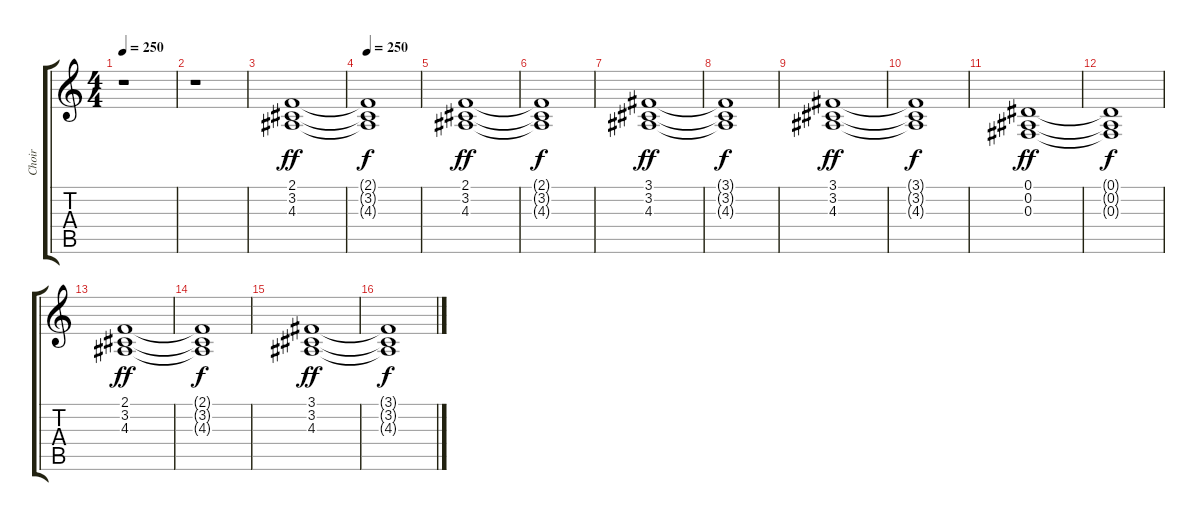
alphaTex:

\track ("Choir" "Choir") {instrument choiraahs}
\staff {score tabs}
\tuning (Eb4 Bb3 Gb3 Db3 Ab2 Eb2) {hide}
\ts (4 4)
\tempo 250
\clef g2
\ks c
r.1{dy ff instrument choiraahs} |
r.1 |
(2.1 3.2 4.3).1 |
\tempo 250
(2.1{t} 3.2{t} 4.3{t}).1{dy f} |
(2.1 3.2 4.3).1{dy ff} |
(2.1{t} 3.2{t} 4.3{t}).1{dy f} |
(3.1 3.2 4.3).1{dy ff} |
(3.1{t} 3.2{t} 4.3{t}).1{dy f} |
(3.1 3.2 4.3).1{dy ff} |
(3.1{t} 3.2{t} 4.3{t}).1{dy f} |
(0.1 0.2 0.3).1{dy ff} |
(0.1{t} 0.2{t} 0.3{t}).1{dy f} |
(2.1 3.2 4.3).1{dy ff} |
(2.1{t} 3.2{t} 4.3{t}).1{dy f} |
(3.1 3.2 4.3).1{dy ff} |
(3.1{t} 3.2{t} 4.3{t}).1{dy f}
